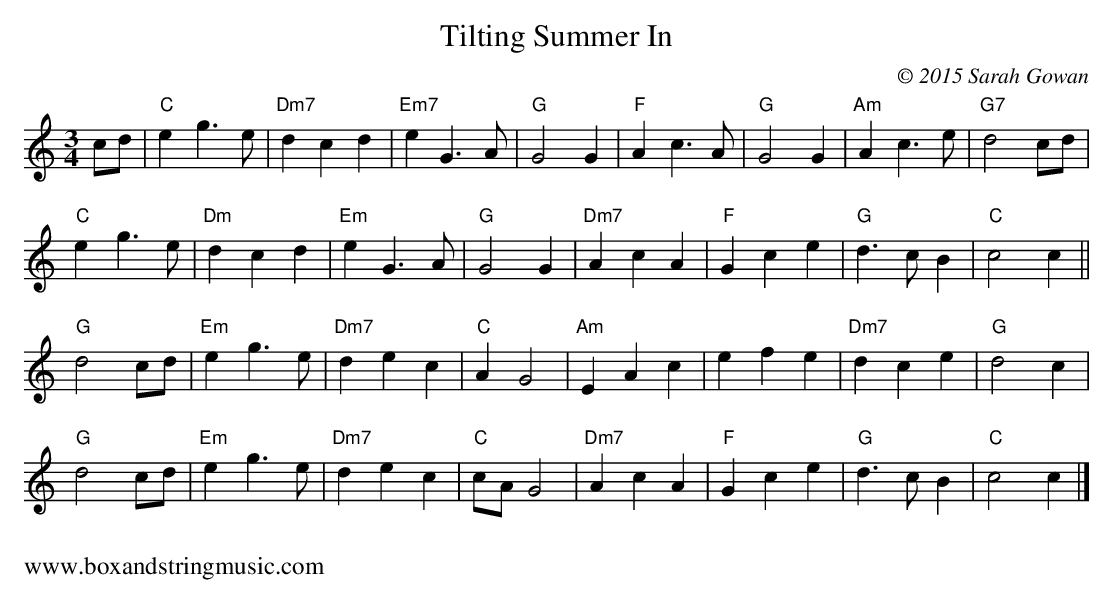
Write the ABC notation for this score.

X:1
T:Tilting Summer In
C:© 2015 Sarah Gowan
M:3/4
L:1/4
K:C
c/d/|"C"eg>e|"Dm7"dcd|"Em7"eG>A|"G"G2G|"F"Ac>A|"G"G2G|"Am"Ac>e|"G7"d2c/d/|
"C"eg>e|"Dm"dcd|"Em"eG>A|"G"G2G|"Dm7"AcA|"F"Gce|"G"d>cB|"C"c2 c||
"G"d2c/d/|"Em"e g>e|"Dm7"dec|"C"AG2|"Am"EAc|e fe|"Dm7"dce|"G"d2c|
"G"d2c/d/|"Em"e g>e|"Dm7"dec|"C"c/A/G2|"Dm7"AcA|"F"Gce|"G"d>cB|"C"c2 c|]
